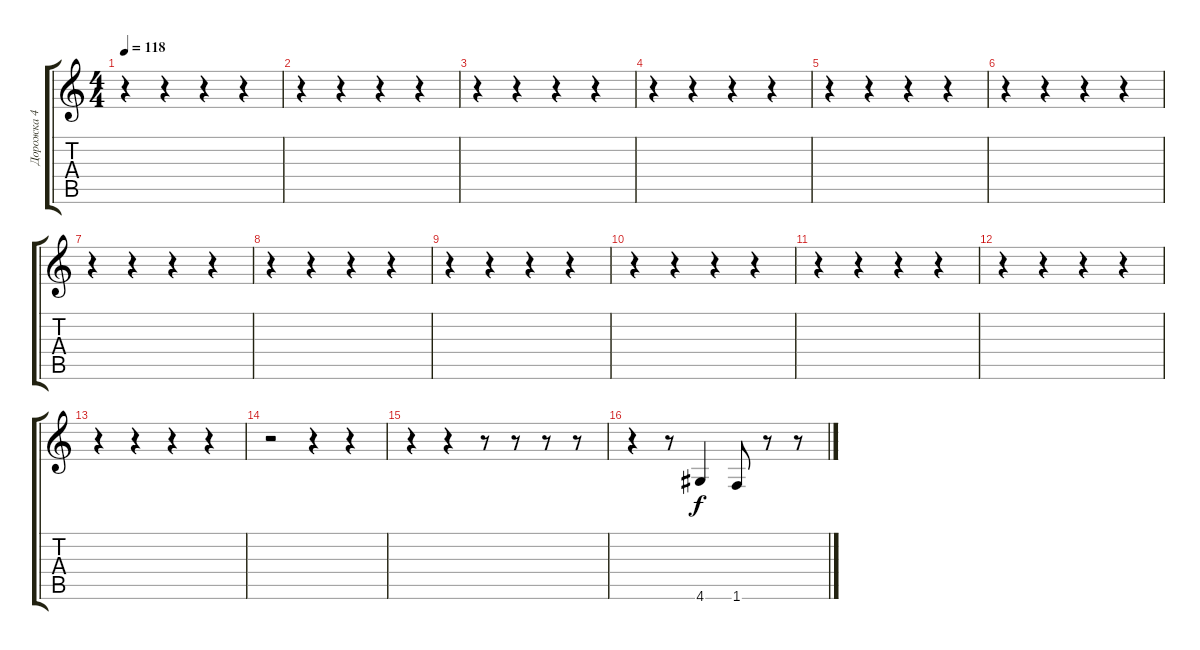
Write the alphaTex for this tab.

\track ("Дорожка 4" "Дорожка 4") {instrument electricbassfinger}
\staff {score tabs}
\tuning (E4 B3 G3 D3 A2 E2) {hide}
\ts (4 4)
\tempo 118
\clef g2
\ks c
r.4{dy f} r.4 r.4 r.4 |
r.4{instrument electricbassfinger} r.4 r.4 r.4 |
r.4 r.4 r.4 r.4 |
r.4 r.4 r.4 r.4 |
r.4 r.4 r.4 r.4 |
r.4{instrument electricbassfinger} r.4 r.4 r.4 |
r.4 r.4 r.4 r.4 |
r.4 r.4 r.4 r.4 |
r.4 r.4 r.4 r.4 |
r.4{instrument electricbassfinger} r.4 r.4 r.4 |
r.4 r.4 r.4 r.4 |
r.4 r.4 r.4 r.4 |
r.4 r.4 r.4 r.4 |
r.2 r.4 r.4 |
r.4 r.4 r.8 r.8 r.8 r.8 |
r.4 r.8 4.6.4 1.6.8 r.8 r.8
